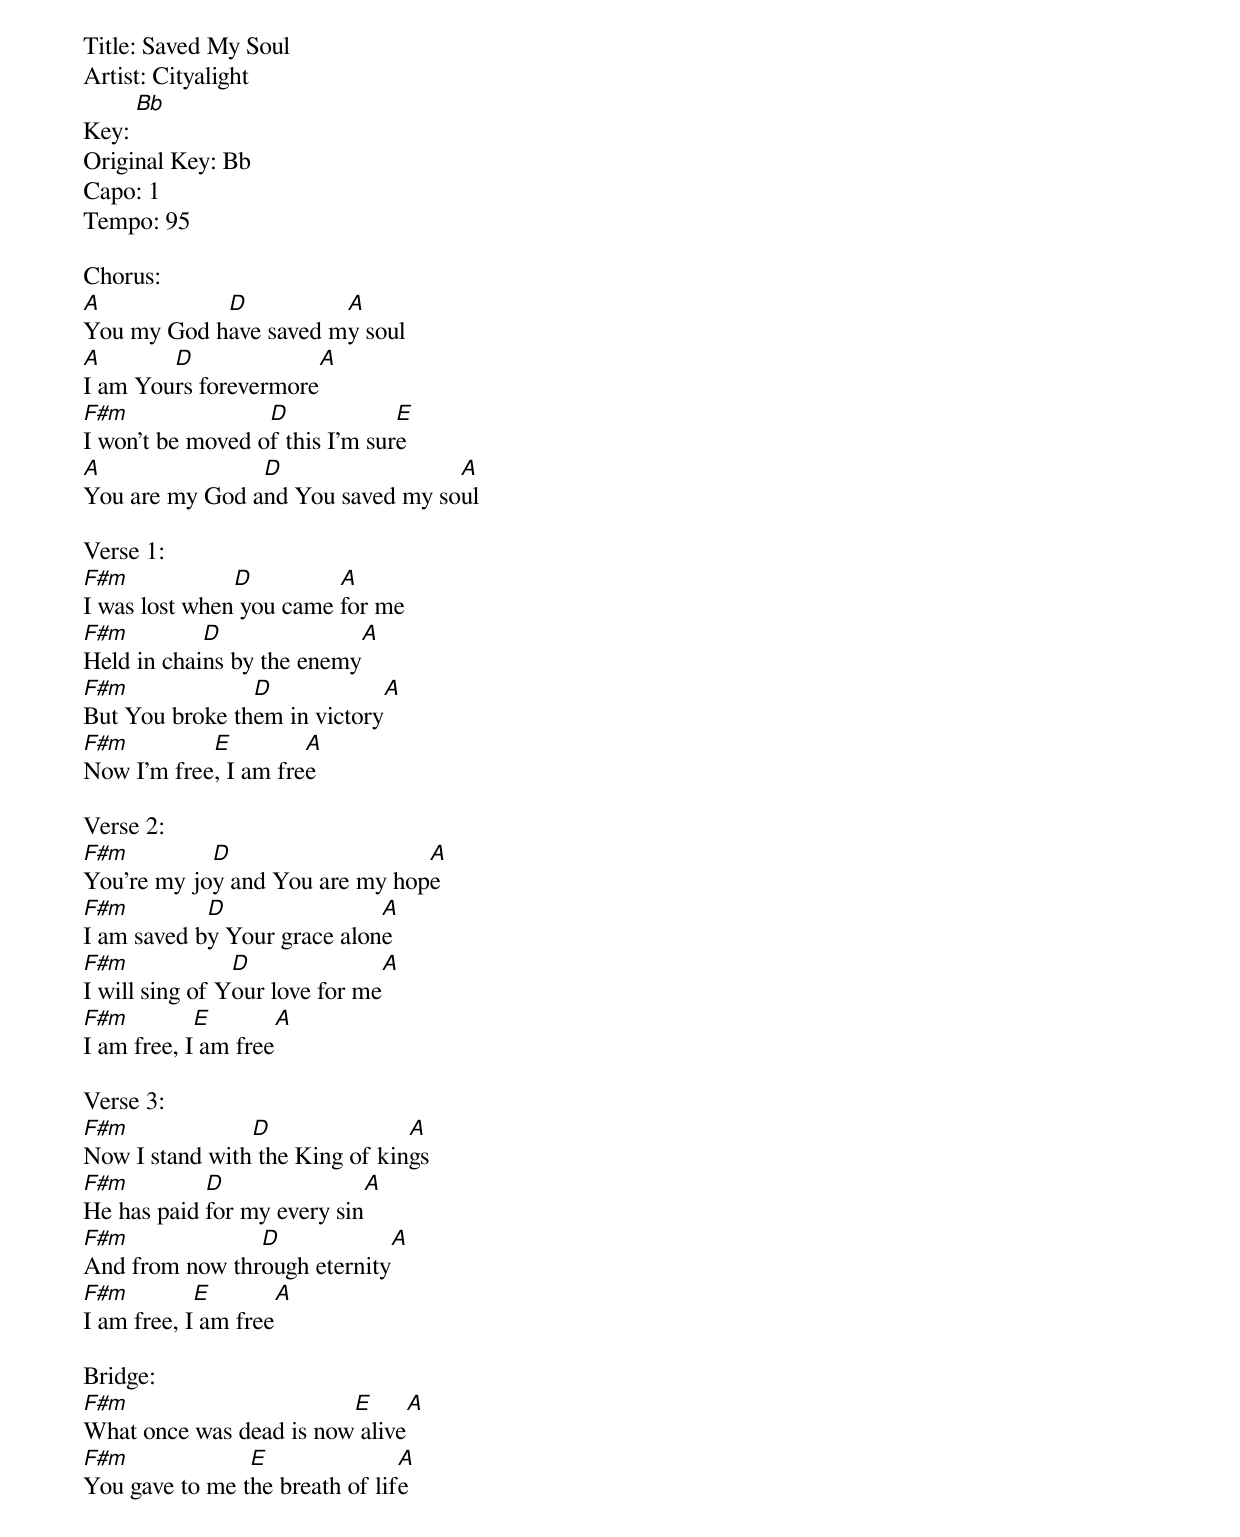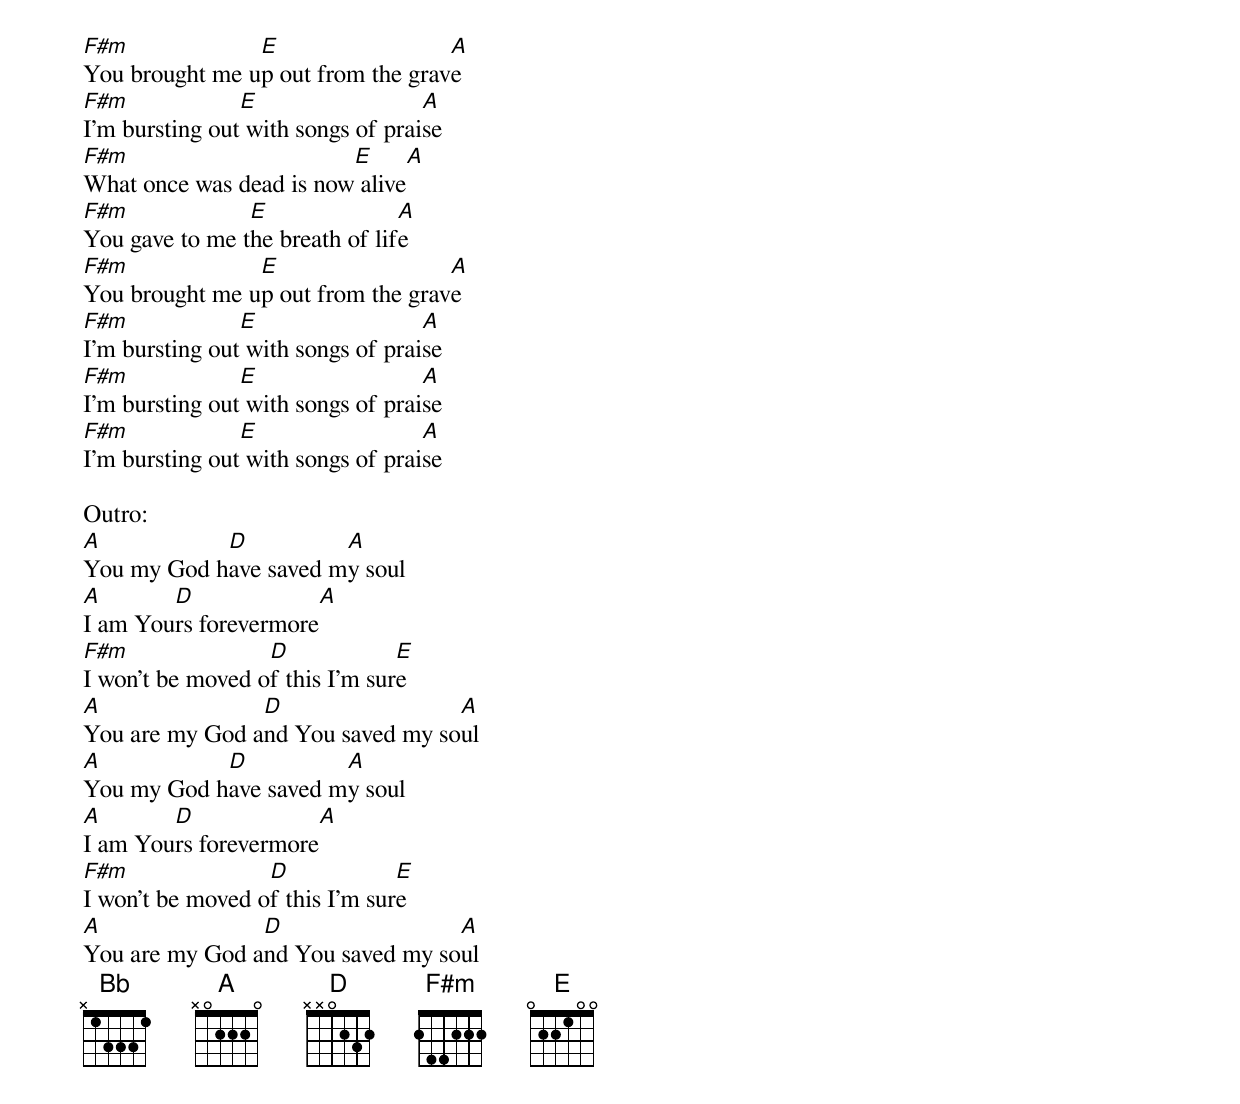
Title: Saved My Soul
Artist: Cityalight
Key: [Bb]
Original Key: Bb
Capo: 1
Tempo: 95

Chorus:
[A]You my God h[D]ave saved m[A]y soul
[A]I am You[D]rs forevermore[A]
[F#m]I won't be moved o[D]f this I'm sur[E]e
[A]You are my God a[D]nd You saved my so[A]ul

Verse 1:
[F#m]I was lost when[D] you came [A]for me
[F#m]Held in chai[D]ns by the enemy[A]
[F#m]But You broke th[D]em in victory[A]
[F#m]Now I'm free[E], I am fre[A]e

Verse 2:
[F#m]You're my jo[D]y and You are my hop[A]e
[F#m]I am saved b[D]y Your grace alon[A]e
[F#m]I will sing of Y[D]our love for me[A]
[F#m]I am free, I[E] am free[A]

Verse 3:
[F#m]Now I stand with[D] the King of kin[A]gs
[F#m]He has paid [D]for my every sin[A]
[F#m]And from now thr[D]ough eternity[A]
[F#m]I am free, I[E] am free[A]

Bridge:
[F#m]What once was dead is now[E] alive[A]
[F#m]You gave to me t[E]he breath of lif[A]e
[F#m]You brought me u[E]p out from the grav[A]e
[F#m]I'm bursting out[E] with songs of prai[A]se
[F#m]What once was dead is now[E] alive[A]
[F#m]You gave to me t[E]he breath of lif[A]e
[F#m]You brought me u[E]p out from the grav[A]e
[F#m]I'm bursting out[E] with songs of prai[A]se
[F#m]I'm bursting out[E] with songs of prai[A]se
[F#m]I'm bursting out[E] with songs of prai[A]se

Outro:
[A]You my God h[D]ave saved m[A]y soul
[A]I am You[D]rs forevermore[A]
[F#m]I won't be moved o[D]f this I'm sur[E]e
[A]You are my God a[D]nd You saved my so[A]ul
[A]You my God h[D]ave saved m[A]y soul
[A]I am You[D]rs forevermore[A]
[F#m]I won't be moved o[D]f this I'm sur[E]e
[A]You are my God a[D]nd You saved my so[A]ul
